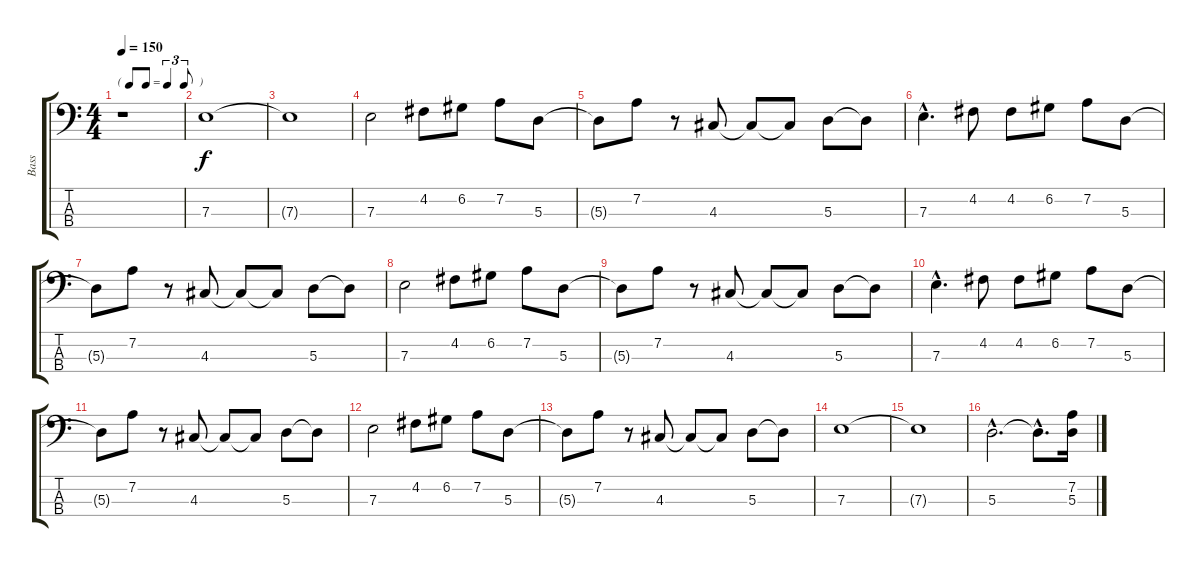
\track ("Bass" "Bass") {instrument electricbassfinger}
\staff {score tabs}
\tuning (G2 D2 A1 E1) {hide}
\ts (4 4)
\tf triplet8th
\tempo 150
\clef f4
\ks c
r.1{dy f instrument electricbassfinger} |
7.3.1 |
7.3{t}.1 |
7.3.2 4.2.8 6.2.8 7.2.8 5.3.8 |
5.3{t}.8 7.2.8 r.8 4.3.8 4.3{t}.8 4.3{t}.8 5.3.8 5.3{t}.8 |
7.3{hac}.4{d} 4.2.8 4.2.8 6.2.8 7.2.8 5.3.8 |
5.3{t}.8 7.2.8 r.8 4.3.8 4.3{t}.8 4.3{t}.8 5.3.8 5.3{t}.8 |
7.3.2 4.2.8 6.2.8 7.2.8 5.3.8 |
5.3{t}.8 7.2.8 r.8 4.3.8 4.3{t}.8 4.3{t}.8 5.3.8 5.3{t}.8 |
7.3{hac}.4{d} 4.2.8 4.2.8 6.2.8 7.2.8 5.3.8 |
5.3{t}.8 7.2.8 r.8 4.3.8 4.3{t}.8 4.3{t}.8 5.3.8 5.3{t}.8 |
7.3.2 4.2.8 6.2.8 7.2.8 5.3.8 |
5.3{t}.8 7.2.8 r.8 4.3.8 4.3{t}.8 4.3{t}.8 5.3.8 5.3{t}.8 |
7.3.1 |
7.3{t}.1 |
5.3{hac}.2{d} 5.3{hac t}.8{d} (7.2 5.3).16
